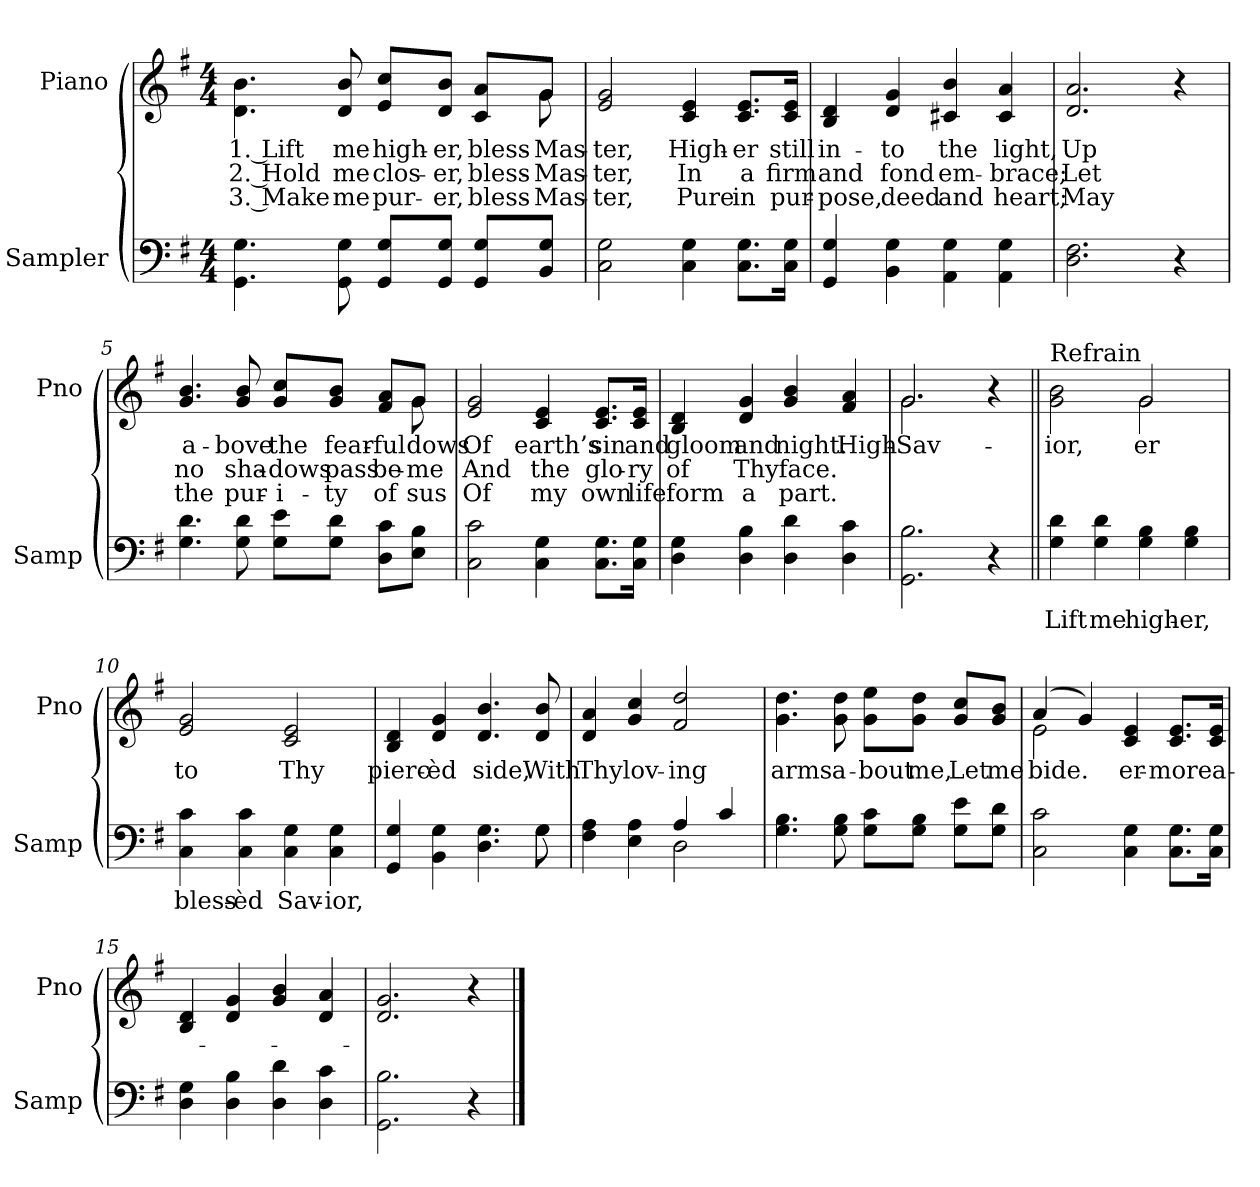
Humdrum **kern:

**kern	**text	**kern	**text	**text	**text
*part2	*part2	*part1	*part1	*part1	*part1
*staff2	*staff2	*staff1	*staff1	*staff1	*staff1
*I"Sampler	*	*I"Piano	*	*	*
*I'Samp	*	*I'Pno	*	*	*
*clefF4	*	*clefG2	*	*	*
*k[f#]	*	*k[f#]	*	*	*
*G:	*	*G:	*	*	*
*M4/4	*	*M4/4	*	*	*
=1	=1	=1	=1	=1	=1
*	*	*^	*	*	*
4.GG\ 4.G\	.	4.d\ 4.b\	2..ryy	1. Lift	2. Hold	3. Make
8GG\ 8G\	.	8d 8b	.	me	me	me
8GG/ 8G/L	.	8e/ 8cc/L	.	high-	clos-	pur-
8GG/ 8G/J	.	8d/ 8b/J	.	-er,	-er,	-er,
8GG/ 8G/L	.	8c/ 8a/L	.	bless-	bless-	bless-
8BB/ 8G/J	.	8g/J	8g	Mas-	Mas-	Mas-
*	*	*v	*v	*	*	*
=2	=2	=2	=2	=2	=2
2C 2G	.	2e 2g	-ter,	-ter,	-ter,
4C 4G	.	4c 4e	High-	In	Pure
8.C\ 8.G\L	.	8.c/ 8.e/L	-er	a	in
16C\ 16G\Jk	.	16c/ 16e/Jk	still	firm	pur-
=3	=3	=3	=3	=3	=3
4GG 4G	.	4B 4d	in-	and	-pose,
4BB 4G	.	4d 4g	-to	fond	deed
4AA 4G	.	4c#X 4b	the	em-	and
4AA 4G	.	4c# 4a	light,	-brace;	heart;
=4	=4	=4	=4	=4	=4
2.D 2.F#	.	2.d 2.a	Up	Let	May
4r	.	4r	.	.	.
=5	=5	=5	=5	=5	=5
*	*	*^	*	*	*
4.G 4.d	.	4.g 4.b	2..ryy	a-	no	the
8G 8d	.	8g 8b	.	-bove	sha-	pur-
8G\ 8e\L	.	8g/ 8cc/L	.	the	-dows	-i-
8G\ 8d\J	.	8g/ 8b/J	.	fear-	pass	-ty
8D\ 8c\L	.	8f#/ 8a/L	.	-ful	be-	of
8E\ 8B\J	.	8g/J	8g	-dows	me	-sus
*	*	*v	*v	*	*	*
=6	=6	=6	=6	=6	=6
2C 2c	.	2e 2g	Of	And	Of
4C 4G	.	4c 4e	earth’s	the	my
8.C\ 8.G\L	.	8.c/ 8.e/L	sin	glo-	own
16C\ 16G\Jk	.	16c/ 16e/Jk	and	-ry	life
=7	=7	=7	=7	=7	=7
4D 4G	.	4B 4d	gloom	of	form
4D 4B	.	4d 4g	and	Thy	a
4D 4d	.	4g 4b	night.	face.	part.
4D 4c	.	4f# 4a	High-	.	.
=8	=8	=8	=8	=8	=8
*	*	*^	*	*	*
2.GG 2.B	.	2.g/	2.g	Sav-	.	.
4r	.	4r	4ryy	.	.	.
=9||	=9||	=9||	=9||	=9||	=9||	=9||
!	!	!LO:TX:t=Refrain	!	!	!	!
4G 4d	Lift	2g\ 2b\	2ryy	-ior,	.	.
4G 4d	me	.	.	.	.	.
4G 4B	high-	2g/	2g	-er	.	.
4G 4B	-er,	.	.	.	.	.
*	*	*v	*v	*	*	*
=10	=10	=10	=10	=10	=10
4C 4c	bless-	2e 2g	to	.	.
4C 4c	-èd	.	.	.	.
4C 4G	Sav-	2c 2e	Thy	.	.
4C 4G	-ior,	.	.	.	.
=11	=11	=11	=11	=11	=11
*^	*	*	*	*	*
4GG 4G	2..ryy	.	4B 4d	pierc-	.	.
4BB 4G	.	.	4d 4g	-èd	.	.
4.D 4.G	.	.	4.d 4.b	side,	.	.
8G\	8G	.	8d 8b	With	.	.
=12	=12	=12	=12	=12	=12	=12
4F# 4A	2ryy	.	4d 4a	Thy	.	.
4E 4A	.	.	4g 4cc	lov-	.	.
4A/	2D	.	2f# 2dd	-ing	.	.
4c/	.	.	.	.	.	.
*v	*v	*	*	*	*	*
=13	=13	=13	=13	=13	=13
4.G 4.B	.	4.g 4.dd	arms	.	.
8G 8B	.	8g 8dd	a-	.	.
8G\ 8c\L	.	8g\ 8ee\L	-bout	.	.
8G\ 8B\J	.	8g\ 8dd\J	me,	.	.
8G\ 8e\L	.	8g/ 8cc/L	Let	.	.
8G\ 8d\J	.	8g/ 8b/J	me	.	.
=14	=14	=14	=14	=14	=14
*	*	*^	*	*	*
2C 2c	.	(4a/	2e	-bide.	.	.
.	.	4g/)	.	.	.	.
4C 4G	.	4c 4e	2ryy	-er-	.	.
8.C\ 8.G\L	.	8.c/ 8.e/L	.	-more	.	.
16C\ 16G\Jk	.	16c/ 16e/Jk	.	a-	.	.
*	*	*v	*v	*	*	*
=15	=15	=15	=15	=15	=15
4D 4G	.	4B 4d	.	.	.
4D 4B	.	4d 4g	.	.	.
4D 4d	.	4g 4b	.	.	.
4D 4c	.	4d 4a	.	.	.
=16	=16	=16	=16	=16	=16
2.GG 2.B	.	2.d 2.g	.	.	.
4r	.	4r	.	.	.
==	==	==	==	==	==
*-	*-	*-	*-	*-	*-
